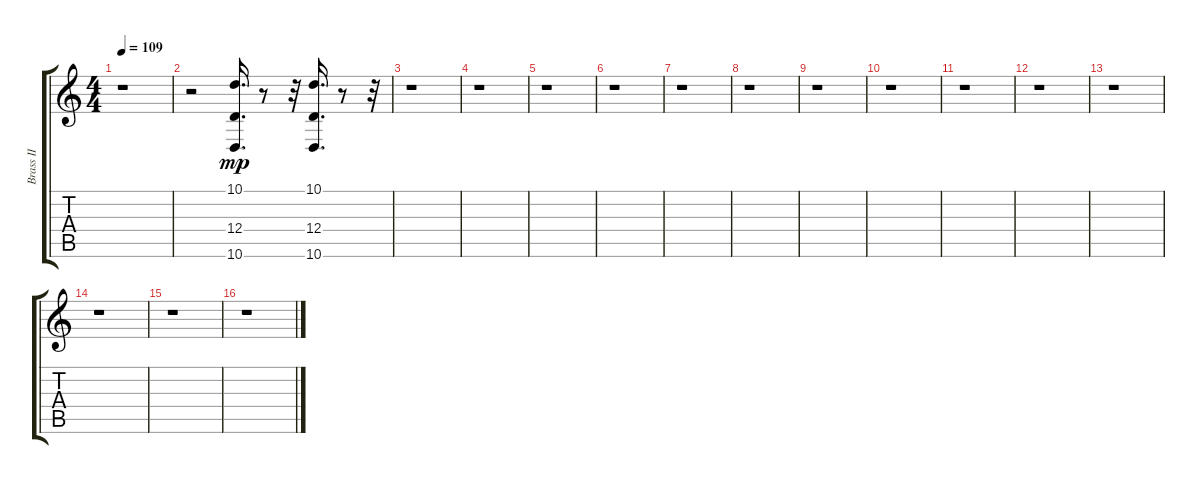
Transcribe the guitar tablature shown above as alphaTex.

\track ("Brass II" "Brass II") {instrument altosax}
\staff {score tabs}
\tuning (E4 B3 G3 D3 A2 E2) {hide}
\ts (4 4)
\tempo 109
\clef g2
\ks c
r.1{dy ff} |
r.2 (10.1 12.4 10.6).16{d dy mp} r.8 r.32 (10.1 12.4 10.6).16{d} r.8 r.32 |
r.1 |
r.1 |
r.1 |
r.1 |
r.1 |
r.1 |
r.1 |
r.1 |
r.1 |
r.1 |
r.1 |
r.1 |
r.1 |
r.1
